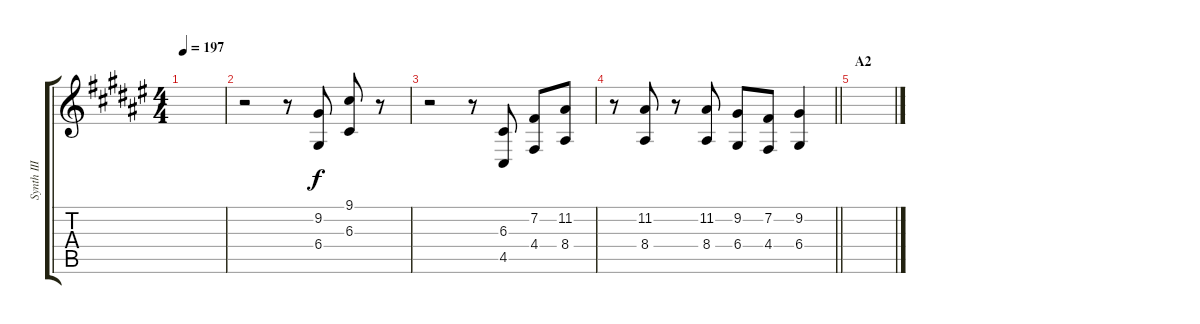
\track ("Synth III (Kotobuki Tsumugi)" "Synth III ") {instrument pizzicatostrings}
\staff {score tabs}
\tuning (E4 B3 G3 D3 A2 E2) {hide}
\ts (4 4)
\tempo 197
\clef g2
\ks f#
|
r.2 r.8 (9.2 6.4).8 (9.1 6.3).8 r.8 |
r.2 r.8 (6.3 4.5).8 (7.2 4.4).8 (11.2 8.4).8 |
\barLineRight lightlight
r.8 (11.2 8.4).8 r.8 (11.2 8.4).8 (9.2 6.4).8 (7.2 4.4).8 (9.2 6.4).4 |
\section ("" "A2")
